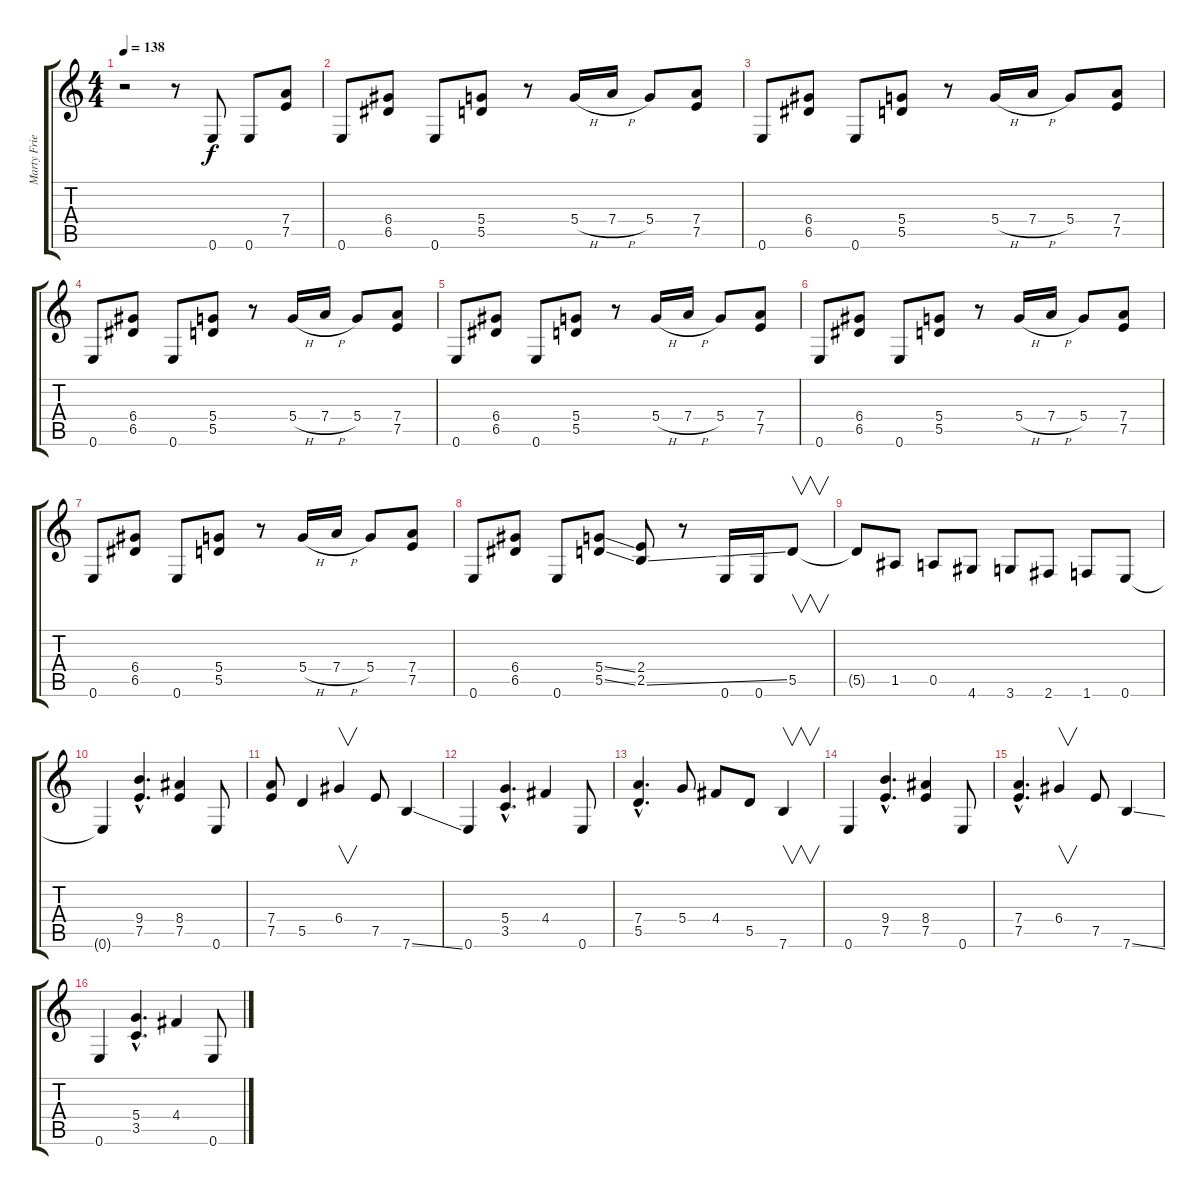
\track ("Marty Friedman      " "Marty Frie") {instrument overdrivenguitar}
\staff {score tabs}
\tuning (E4 B3 G3 D3 A2 E2) {hide}
\ts (4 4)
\tempo 138
\clef g2
\ks c
r.2{dy f} r.8 0.6.8 0.6.8 (7.4 7.5).8 |
0.6.8 (6.4 6.5).8 0.6.8 (5.4 5.5).8 r.8 5.4{h}.16 7.4{h}.16 5.4.8 (7.4 7.5).8 |
0.6.8 (6.4 6.5).8 0.6.8 (5.4 5.5).8 r.8 5.4{h}.16 7.4{h}.16 5.4.8 (7.4 7.5).8 |
0.6.8 (6.4 6.5).8 0.6.8 (5.4 5.5).8 r.8 5.4{h}.16 7.4{h}.16 5.4.8 (7.4 7.5).8 |
0.6.8 (6.4 6.5).8 0.6.8 (5.4 5.5).8 r.8 5.4{h}.16 7.4{h}.16 5.4.8 (7.4 7.5).8 |
0.6.8 (6.4 6.5).8 0.6.8 (5.4 5.5).8 r.8 5.4{h}.16 7.4{h}.16 5.4.8 (7.4 7.5).8 |
0.6.8 (6.4 6.5).8 0.6.8 (5.4 5.5).8 r.8 5.4{h}.16 7.4{h}.16 5.4.8 (7.4 7.5).8 |
0.6.8 (6.4 6.5).8 0.6.8 (5.4{ss} 5.5{ss}).8 (2.4 2.5{ss}).8 r.8 0.6.16 0.6.16 5.5.8{v} |
5.5{t}.8 1.5.8 0.5.8 4.6.8 3.6.8 2.6.8 1.6.8 0.6.8 |
0.6{t}.4 (9.4{hac} 7.5{hac}).4{d} (8.4 7.5).4 0.6.8 |
(7.4 7.5).8 5.5.4 6.4.4{v} 7.5.8 7.6{ss}.4 |
0.6.4 (5.4{hac} 3.5{hac}).4{d} 4.4.4 0.6.8 |
(7.4{hac} 5.5{hac}).4{d} 5.4.8 4.4.8 5.5.8 7.6.4{v} |
0.6.4 (9.4{hac} 7.5{hac}).4{d} (8.4 7.5).4 0.6.8 |
(7.4{hac} 7.5{hac}).4{d} 6.4.4{v} 7.5.8 7.6{ss}.4 |
0.6.4 (5.4{hac} 3.5{hac}).4{d} 4.4.4 0.6.8
